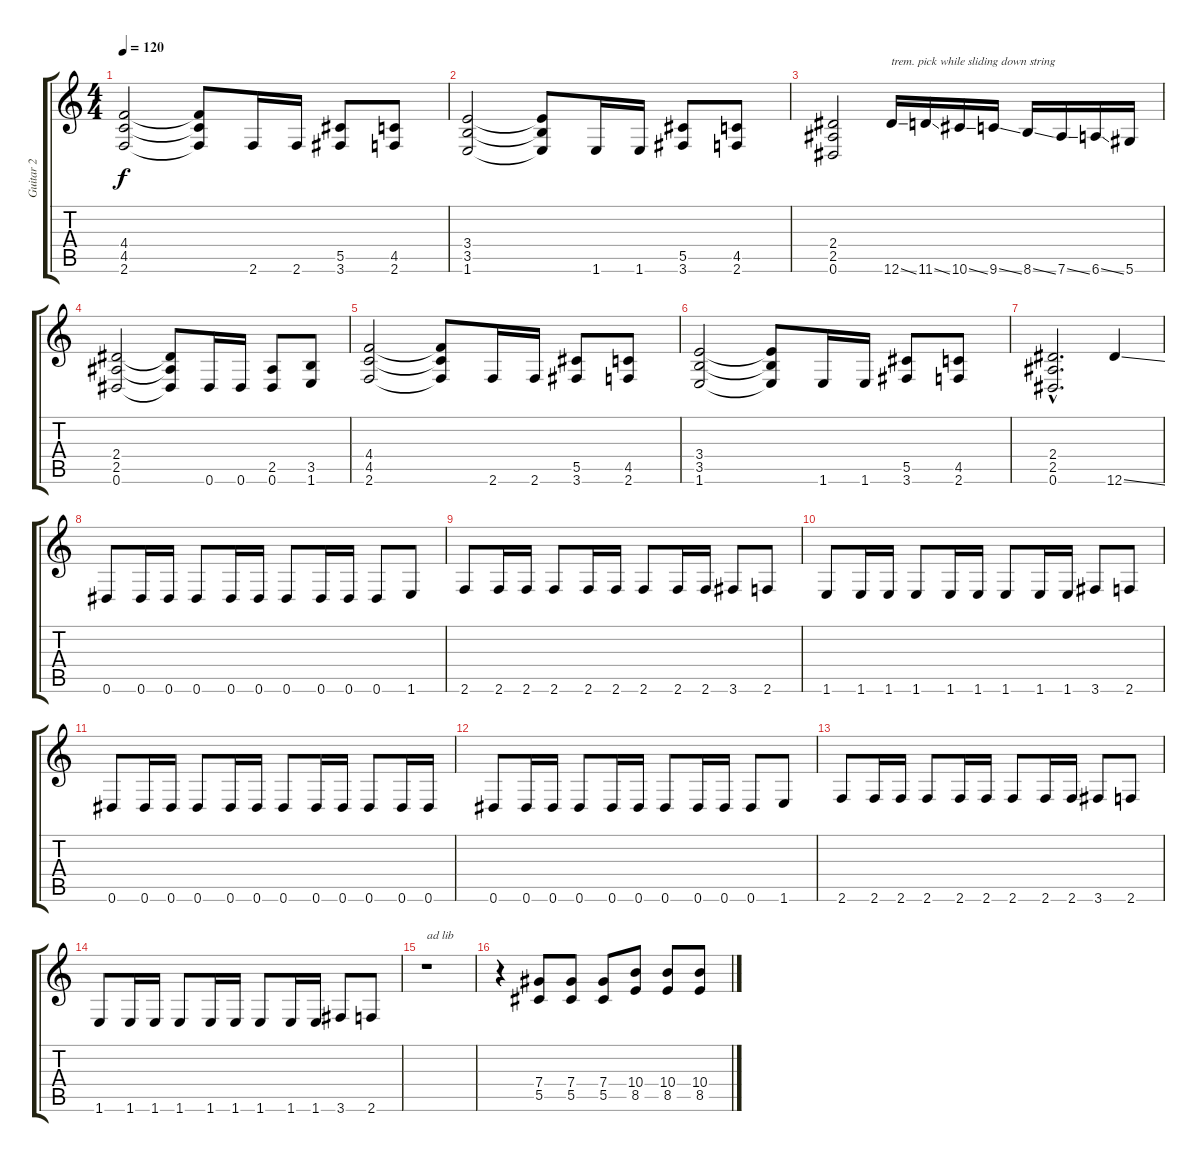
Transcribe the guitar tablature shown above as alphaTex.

\track ("Guitar 2" "Guitar 2") {instrument distortionguitar}
\staff {score tabs}
\tuning (Eb4 Bb3 Gb3 Db3 Ab2 Eb2) {hide}
\ts (4 4)
\tempo 120
\clef g2
\ks c
(4.4 4.5 2.6).2{dy f} (4.4{t} 4.5{t} 2.6{t}).8 2.6.16 2.6.16 (5.5 3.6).8 (4.5 2.6).8 |
(3.4 3.5 1.6).2 (3.4{t} 3.5{t} 1.6{t}).8 1.6.16 1.6.16 (5.5 3.6).8 (4.5 2.6).8 |
(2.4 2.5 0.6).2 12.6{ss}.16{txt "trem. pick while sliding down string"} 11.6{ss}.16 10.6{ss}.16 9.6{ss}.16 8.6{ss}.16 7.6{ss}.16 6.6{ss}.16 5.6.16 |
(2.4 2.5 0.6).2 (2.4{t} 2.5{t} 0.6{t}).8 0.6.16 0.6.16 (2.5 0.6).8 (3.5 1.6).8 |
(4.4 4.5 2.6).2 (4.4{t} 4.5{t} 2.6{t}).8 2.6.16 2.6.16 (5.5 3.6).8 (4.5 2.6).8 |
(3.4 3.5 1.6).2 (3.4{t} 3.5{t} 1.6{t}).8 1.6.16 1.6.16 (5.5 3.6).8 (4.5 2.6).8 |
(2.4{hac} 2.5{hac} 0.6{hac}).2{d} 12.6{ss}.4 |
0.6.8 0.6.16 0.6.16 0.6.8 0.6.16 0.6.16 0.6.8 0.6.16 0.6.16 0.6.8 1.6.8 |
2.6.8 2.6.16 2.6.16 2.6.8 2.6.16 2.6.16 2.6.8 2.6.16 2.6.16 3.6.8 2.6.8 |
1.6.8 1.6.16 1.6.16 1.6.8 1.6.16 1.6.16 1.6.8 1.6.16 1.6.16 3.6.8 2.6.8 |
0.6.8 0.6.16 0.6.16 0.6.8 0.6.16 0.6.16 0.6.8 0.6.16 0.6.16 0.6.8 0.6.16 0.6.16 |
0.6.8 0.6.16 0.6.16 0.6.8 0.6.16 0.6.16 0.6.8 0.6.16 0.6.16 0.6.8 1.6.8 |
2.6.8 2.6.16 2.6.16 2.6.8 2.6.16 2.6.16 2.6.8 2.6.16 2.6.16 3.6.8 2.6.8 |
1.6.8 1.6.16 1.6.16 1.6.8 1.6.16 1.6.16 1.6.8 1.6.16 1.6.16 3.6.8 2.6.8 |
r.1{txt "ad lib"} |
r.4 (7.4 5.5).8 (7.4 5.5).8 (7.4 5.5).8 (10.4 8.5).8 (10.4 8.5).8 (10.4 8.5).8
